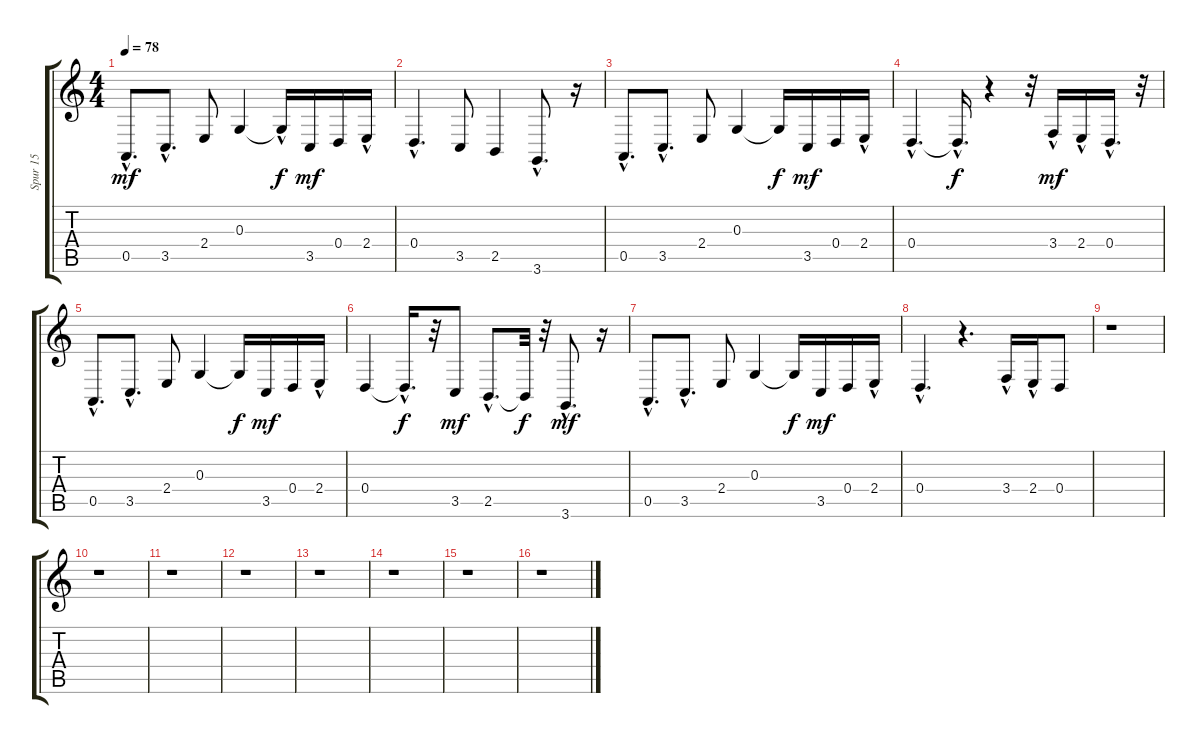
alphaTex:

\track ("Spur 15" "Spur 15") {instrument honkytonkpiano}
\staff {score tabs}
\tuning (E4 B3 G3 D3 A2 E2) {hide}
\ts (4 4)
\tempo 78
\clef g2
\ks c
0.5{hac}.8{d dy mf} 3.5{hac}.8{d} 2.4.8 0.3.4 0.3{hac t}.16{dy f} 3.5.16{dy mf} 0.4.16 2.4{hac}.16 |
0.4{hac}.4{d} 3.5.8 2.5.4 3.6{hac}.8{d} r.16 |
0.5{hac}.8{d} 3.5{hac}.8{d} 2.4.8 0.3.4 0.3{t}.16{dy f} 3.5.16{dy mf} 0.4.16 2.4{hac}.16 |
0.4{hac}.4{d} 0.4{hac t}.16{d dy f} r.4 r.32 3.4{hac}.16{dy mf} 2.4{hac}.16 0.4{hac}.16{d} r.32 |
0.5{hac}.8{d} 3.5{hac}.8{d} 2.4.8 0.3.4 0.3{t}.16{dy f} 3.5.16{dy mf} 0.4.16 2.4{hac}.16 |
0.4.4 0.4{hac t}.16{d dy f} r.32 3.5.8{dy mf} 2.5{hac}.8{d} 2.5{t}.32{dy f} r.32 3.6{hac}.8{d dy mf} r.16 |
0.5{hac}.8{d} 3.5{hac}.8{d} 2.4.8 0.3.4 0.3{t}.16{dy f} 3.5.16{dy mf} 0.4.16 2.4{hac}.16 |
0.4{hac}.4{d} r.4{d} 3.4{hac}.16 2.4{hac}.16 0.4.8 |
r.1 |
r.1 |
r.1 |
r.1 |
r.1 |
r.1 |
r.1 |
r.1
